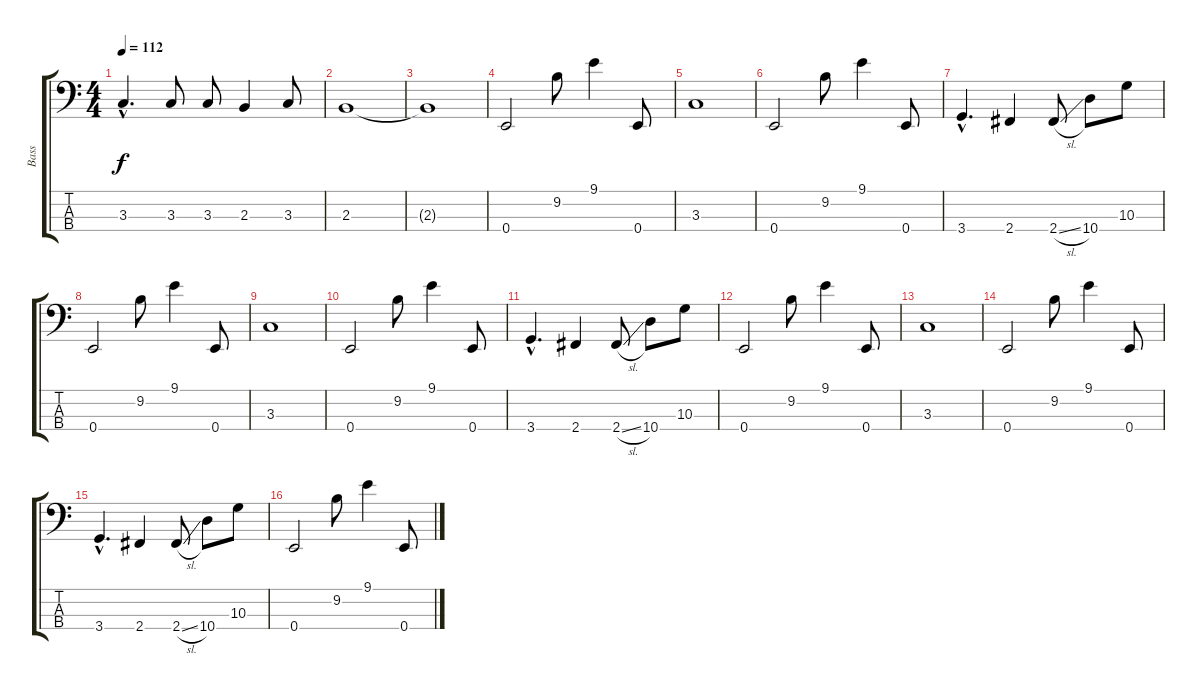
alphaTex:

\track ("Bass" "Bass") {instrument fretlessbass}
\staff {score tabs}
\tuning (G2 D2 A1 E1) {hide}
\ts (4 4)
\tempo 112
\clef f4
\ks c
3.3{hac}.4{d dy f} 3.3.8 3.3.8 2.3.4 3.3.8 |
2.3.1 |
2.3{t}.1 |
0.4.2 9.2.8 9.1.4 0.4.8 |
3.3.1 |
0.4.2 9.2.8 9.1.4 0.4.8 |
3.4{hac}.4{d} 2.4.4 2.4{sl}.8 10.4.8 10.3.8 |
0.4.2 9.2.8 9.1.4 0.4.8 |
3.3.1 |
0.4.2 9.2.8 9.1.4 0.4.8 |
3.4{hac}.4{d} 2.4.4 2.4{sl}.8 10.4.8 10.3.8 |
0.4.2 9.2.8 9.1.4 0.4.8 |
3.3.1 |
0.4.2 9.2.8 9.1.4 0.4.8 |
3.4{hac}.4{d} 2.4.4 2.4{sl}.8 10.4.8 10.3.8 |
0.4.2 9.2.8 9.1.4 0.4.8
